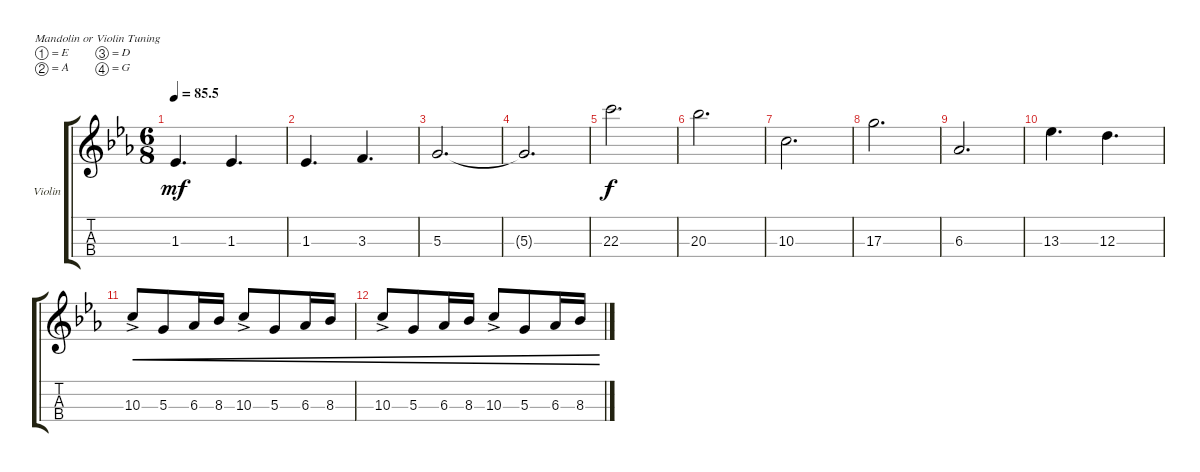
\defaultSystemsLayout 4
\bracketExtendMode groupsimilarinstruments
\firstSystemTrackNameOrientation horizontal
\otherSystemsTrackNameOrientation horizontal
\track ("Violin 2" "Violin") {instrument violin}
\staff {score tabs}
\tuning (E5 A4 D4 G3)
\ts (6 8)
\tempo
85.5
\accidentals auto
\clef g2
\ottava regular
\simile none
\ks cminor
1.3.4{d dy mf} 1.3.4{d} |
1.3.4{d} 3.3.4{d} |
5.3.2{d} |
5.3{t}.2{d} |
22.3.2{d dy f} |
20.3.2{d} |
10.3.2{d} |
17.3.2{d} |
6.3.2{d} |
13.3.4{d} 12.3.4{d} |
10.3{ac}.8{cre} 5.3.8{cre} 6.3.16{cre} 8.3.16{cre} 10.3{ac}.8{cre} 5.3.8{cre} 6.3.16{cre} 8.3.16{cre} |
10.3{ac}.8{cre} 5.3.8{cre} 6.3.16{cre} 8.3.16{cre} 10.3{ac}.8{cre} 5.3.8{cre} 6.3.16{cre} 8.3.16{cre}
